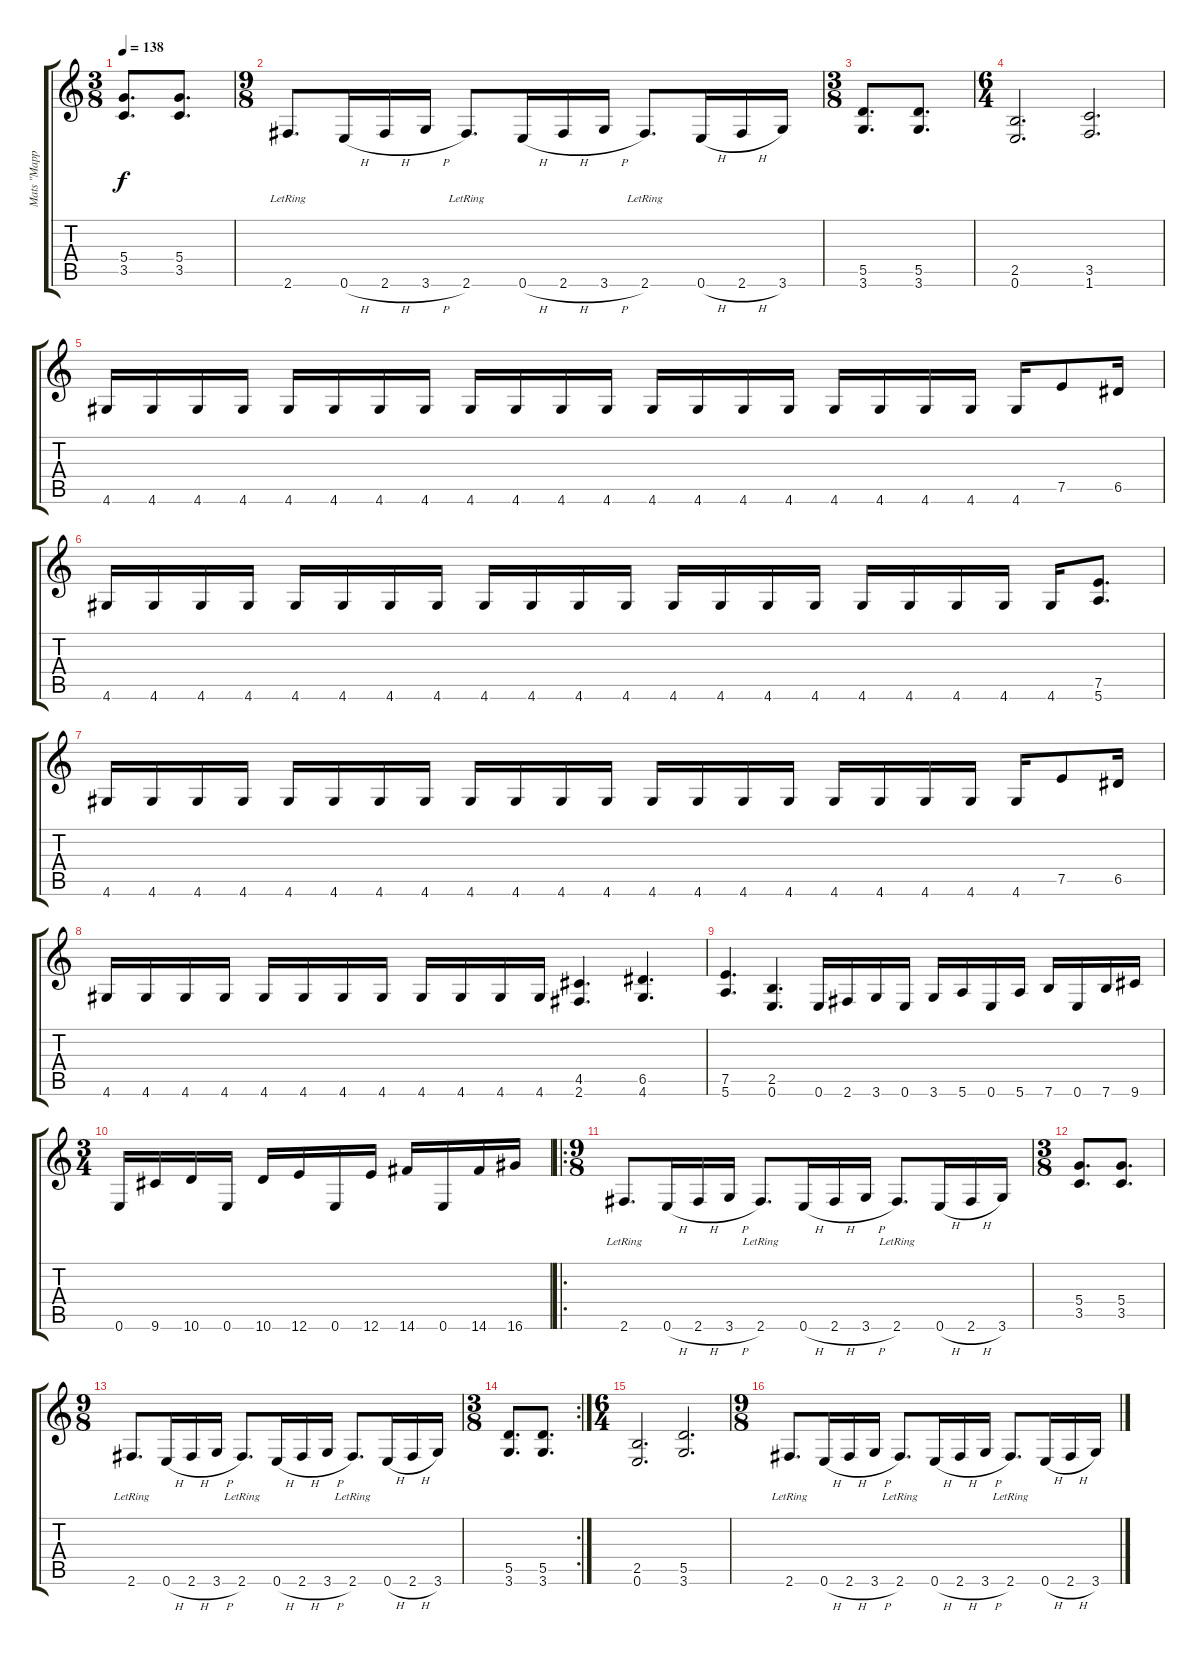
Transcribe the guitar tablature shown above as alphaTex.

\track ("Mats \"Mappe\" Bjorkman" "Mats \"Mapp") {instrument distortionguitar}
\staff {score tabs}
\tuning (E4 B3 G3 D3 A2 E2) {hide}
\ts (3 8)
\tempo 138
\clef g2
\ks c
(5.4 3.5).8{d dy f} (5.4 3.5).8{d} |
\ts (9 8)
2.6{lr}.8{d} 0.6{h}.16 2.6{h}.16 3.6{h}.16 2.6{lr}.8{d} 0.6{h}.16 2.6{h}.16 3.6{h}.16 2.6{lr}.8{d} 0.6{h}.16 2.6{h}.16 3.6.16 |
\ts (3 8)
(5.5 3.6).8{d} (5.5 3.6).8{d} |
\ts (6 4)
(2.5 0.6).2{d} (3.5 1.6).2{d} |
4.6.16 4.6.16 4.6.16 4.6.16 4.6.16 4.6.16 4.6.16 4.6.16 4.6.16 4.6.16 4.6.16 4.6.16 4.6.16 4.6.16 4.6.16 4.6.16 4.6.16 4.6.16 4.6.16 4.6.16 4.6.16 7.5.8 6.5.16 |
4.6.16 4.6.16 4.6.16 4.6.16 4.6.16 4.6.16 4.6.16 4.6.16 4.6.16 4.6.16 4.6.16 4.6.16 4.6.16 4.6.16 4.6.16 4.6.16 4.6.16 4.6.16 4.6.16 4.6.16 4.6.16 (7.5 5.6).8{d} |
4.6.16 4.6.16 4.6.16 4.6.16 4.6.16 4.6.16 4.6.16 4.6.16 4.6.16 4.6.16 4.6.16 4.6.16 4.6.16 4.6.16 4.6.16 4.6.16 4.6.16 4.6.16 4.6.16 4.6.16 4.6.16 7.5.8 6.5.16 |
4.6.16 4.6.16 4.6.16 4.6.16 4.6.16 4.6.16 4.6.16 4.6.16 4.6.16 4.6.16 4.6.16 4.6.16 (4.5 2.6).4{d} (6.5 4.6).4{d} |
(7.5 5.6).4{d} (2.5 0.6).4{d} 0.6.16 2.6.16 3.6.16 0.6.16 3.6.16 5.6.16 0.6.16 5.6.16 7.6.16 0.6.16 7.6.16 9.6.16 |
\ts (3 4)
0.6.16 9.6.16 10.6.16 0.6.16 10.6.16 12.6.16 0.6.16 12.6.16 14.6.16 0.6.16 14.6.16 16.6.16 |
\ro
\ts (9 8)
2.6{lr}.8{d} 0.6{h}.16 2.6{h}.16 3.6{h}.16 2.6{lr}.8{d} 0.6{h}.16 2.6{h}.16 3.6{h}.16 2.6{lr}.8{d} 0.6{h}.16 2.6{h}.16 3.6.16 |
\ts (3 8)
(5.4 3.5).8{d} (5.4 3.5).8{d} |
\ts (9 8)
2.6{lr}.8{d} 0.6{h}.16 2.6{h}.16 3.6{h}.16 2.6{lr}.8{d} 0.6{h}.16 2.6{h}.16 3.6{h}.16 2.6{lr}.8{d} 0.6{h}.16 2.6{h}.16 3.6.16 |
\rc 2
\ts (3 8)
(5.5 3.6).8{d} (5.5 3.6).8{d} |
\ts (6 4)
(2.5 0.6).2{d} (5.5 3.6).2{d} |
\ts (9 8)
2.6{lr}.8{d} 0.6{h}.16 2.6{h}.16 3.6{h}.16 2.6{lr}.8{d} 0.6{h}.16 2.6{h}.16 3.6{h}.16 2.6{lr}.8{d} 0.6{h}.16 2.6{h}.16 3.6.16
